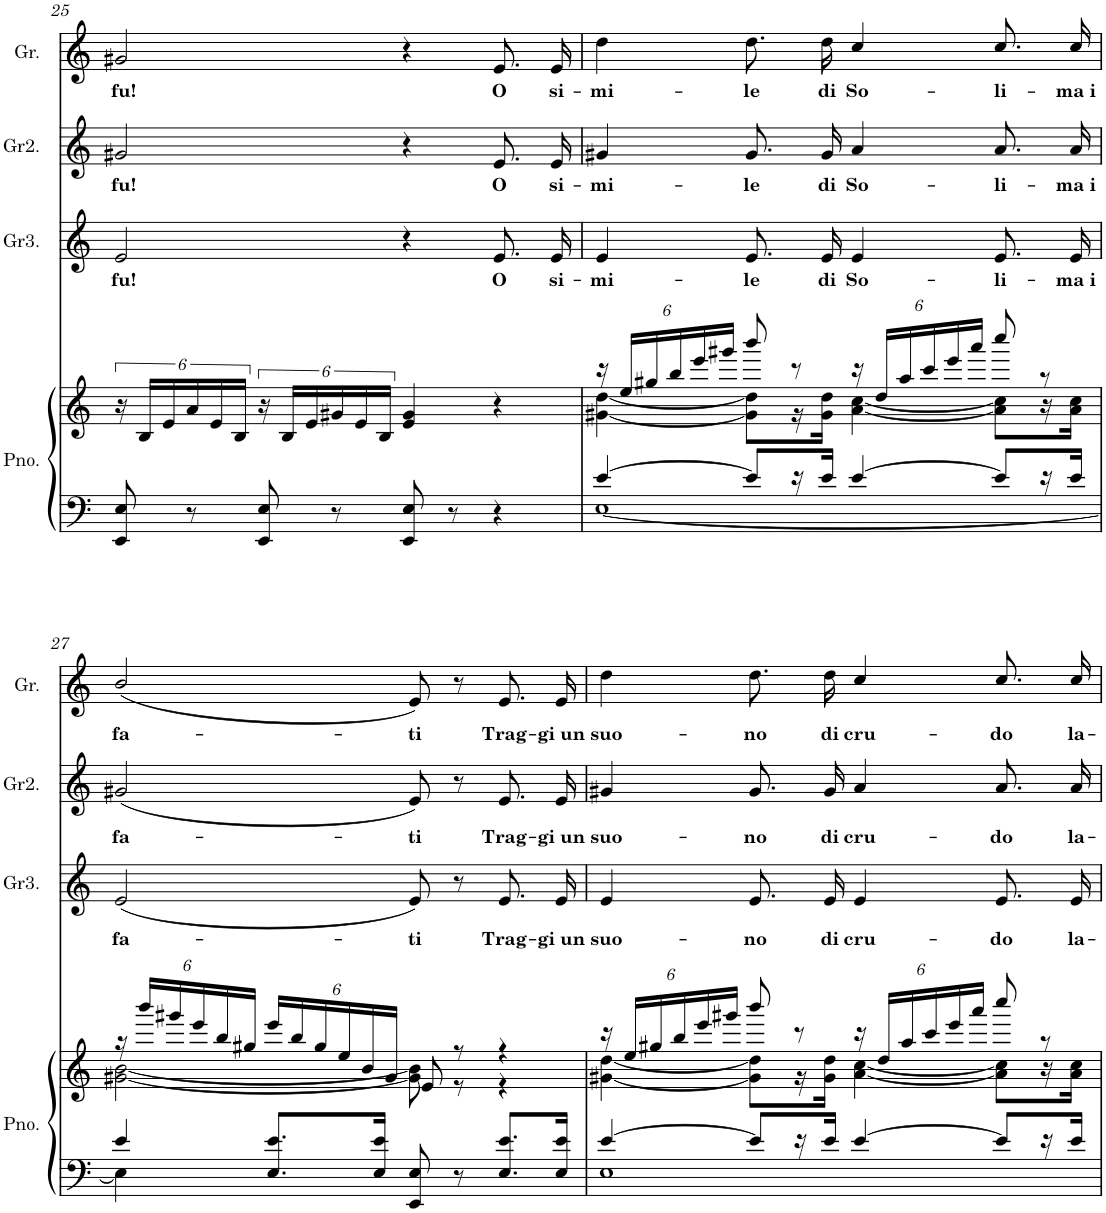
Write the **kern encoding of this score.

**kern	**kern	**kern	**text	**kern	**text	**kern	**text
*part4	*part4	*part3	*part3	*part2	*part2	*part1	*part1
*staff5	*staff4	*staff3	*staff3	*staff2	*staff2	*staff1	*staff1
*I"Piano	*	*I"Gralla3	*	*I"Gralla2	*	*I"Gralles	*
*I'Pno.	*	*I'Gr3.	*	*I'Gr2.	*	*I'Gr.	*
!!LO:PB:g=z
*clefF4	*clefG2	*clefG2	*	*clefG2	*	*clefG2	*
*k[]	*k[]	*k[]	*	*k[]	*	*k[]	*
*M4/4	*M4/4	*M4/4	*	*M4/4	*	*M4/4	*
=25	=25	=25	=25	=25	=25	=25	=25
!	!	!	!LO:LY:b	!	!LO:LY:b	!	!LO:LY:b
8EE/ 8E/	24r	2e/	fu!	2g#X/	fu!	2g#X/	fu!
.	24B/LL	.	.	.	.	.	.
.	24e/	.	.	.	.	.	.
8r	24a/	.	.	.	.	.	.
.	24e/	.	.	.	.	.	.
.	24B/JJ	.	.	.	.	.	.
8EE/ 8E/	24r	.	.	.	.	.	.
.	24B/LL	.	.	.	.	.	.
.	24e/	.	.	.	.	.	.
8r	24g#X/	.	.	.	.	.	.
.	24e/	.	.	.	.	.	.
.	24B/JJ	.	.	.	.	.	.
8EE/ 8E/	4e/ 4g#/	4r	.	4r	.	4r	.
8r	.	.	.	.	.	.	.
!	!	!	!LO:LY:b	!	!LO:LY:b	!	!LO:LY:b
4r	4r	8.e/L	O	8.e/L	O	8.e/L	O
!	!	!	!LO:LY:b	!	!LO:LY:b	!	!LO:LY:b
.	.	16e/Jk	si-	16e/Jk	si-	16e/Jk	si-
=26	=26	=26	=26	=26	=26	=26	=26
*^	*	*	*	*	*	*	*
*	*	*Xbrackettup	*	*	*	*	*	*
*	*	*^	*	*	*	*	*	*
!	!	!	!	!	!LO:LY:b	!	!LO:LY:b	!	!LO:LY:b
[4e/	[1E	24r	[4g#X\ [4dd\	4e/	-mi-	4g#X/	-mi-	4dd\	-mi-
.	.	24ee/LL	.	.	.	.	.	.	.
.	.	24gg#X/	.	.	.	.	.	.	.
.	.	24bb/	.	.	.	.	.	.	.
.	.	24eee/	.	.	.	.	.	.	.
.	.	24ggg#X/JJ	.	.	.	.	.	.	.
!	!	!	!	!	!LO:LY:b	!	!LO:LY:b	!	!LO:LY:b
8e/L]	.	8bbb/	8g#\] 8dd\]L	8.e/L	-le	8.g#/L	-le	8.dd\L	-le
16r	.	8r	16r	.	.	.	.	.	.
!	!	!	!	!	!LO:LY:b	!	!LO:LY:b	!	!LO:LY:b
16e/JJ	.	.	16g#\ 16dd\JJ	16e/Jk	di	16g#/Jk	di	16dd\Jk	di
!	!	!	!	!	!LO:LY:b	!	!LO:LY:b	!	!LO:LY:b
[4e/	.	24r	[4a\ [4cc\	4e/	So-	4a/	So-	4cc/	So-
.	.	24dd/LL	.	.	.	.	.	.	.
.	.	24aa/	.	.	.	.	.	.	.
.	.	24ccc/	.	.	.	.	.	.	.
.	.	24eee/	.	.	.	.	.	.	.
.	.	24aaa/JJ	.	.	.	.	.	.	.
!	!	!	!	!	!LO:LY:b	!	!LO:LY:b	!	!LO:LY:b
8e/L]	.	8cccc/	8a\] 8cc\]L	8.e/L	-li-	8.a/L	-li-	8.cc/L	-li-
16r	.	8r	16r	.	.	.	.	.	.
!	!	!	!	!	!LO:LY:b	!	!LO:LY:b	!	!LO:LY:b
16e/JJ	.	.	16a\ 16cc\JJ	16e/Jk	ma i	16a/Jk	ma i	16cc/Jk	ma i
!!LO:LB:g=z
=27	=27	=27	=27	=27	=27	=27	=27	=27	=27
!	!	!	!	!	!LO:LY:b	!	!LO:LY:b	!	!LO:LY:b
4e/	4E\]	24r	[2g#X\ [2b\	(2e/	fa-	(2g#X/	fa-	(2b/	fa-
.	.	24bbb/LL	.	.	.	.	.	.	.
.	.	24ggg#X/	.	.	.	.	.	.	.
.	.	24eee/	.	.	.	.	.	.	.
.	.	24bb/	.	.	.	.	.	.	.
.	.	24gg#X/JJ	.	.	.	.	.	.	.
8.E/ 8.e/L	2.ryy	24eee/LL	.	.	.	.	.	.	.
.	.	24bb/	.	.	.	.	.	.	.
.	.	24gg#/	.	.	.	.	.	.	.
.	.	24ee/	.	.	.	.	.	.	.
.	.	24b/	.	.	.	.	.	.	.
16E/ 16e/Jk	.	.	.	.	.	.	.	.	.
.	.	24g#/JJ	.	.	.	.	.	.	.
!	!	!	!	!	!LO:LY:b	!	!LO:LY:b	!	!LO:LY:b
8EE/ 8E/	.	8e/	8g#\] 8b\]	8e/)	-ti	8e/)	-ti	8e/)	-ti
8r	.	8r	8r	8r	.	8r	.	8r	.
!	!	!	!	!	!LO:LY:b	!	!LO:LY:b	!	!LO:LY:b
8.E/ 8.e/L	.	4r	4r	8.e/L	Trag-	8.e/L	Trag-	8.e/L	Trag-
!	!	!	!	!	!LO:LY:b	!	!LO:LY:b	!	!LO:LY:b
16E/ 16e/Jk	.	.	.	16e/Jk	gi un	16e/Jk	gi un	16e/Jk	gi un
=28	=28	=28	=28	=28	=28	=28	=28	=28	=28
!	!	!	!	!	!LO:LY:b	!	!LO:LY:b	!	!LO:LY:b
[4e/	1E	24r	[4g#X\ [4dd\	4e/	suo-	4g#X/	suo-	4dd\	suo-
.	.	24ee/LL	.	.	.	.	.	.	.
.	.	24gg#X/	.	.	.	.	.	.	.
.	.	24bb/	.	.	.	.	.	.	.
.	.	24eee/	.	.	.	.	.	.	.
.	.	24ggg#X/JJ	.	.	.	.	.	.	.
!	!	!	!	!	!LO:LY:b	!	!LO:LY:b	!	!LO:LY:b
8e/L]	.	8bbb/	8g#\] 8dd\]L	8.e/L	-no	8.g#/L	-no	8.dd\L	-no
16r	.	8r	16r	.	.	.	.	.	.
!	!	!	!	!	!LO:LY:b	!	!LO:LY:b	!	!LO:LY:b
16e/JJ	.	.	16g#\ 16dd\JJ	16e/Jk	di	16g#/Jk	di	16dd\Jk	di
!	!	!	!	!	!LO:LY:b	!	!LO:LY:b	!	!LO:LY:b
[4e/	.	24r	[4a\ [4cc\	4e/	cru-	4a/	cru-	4cc/	cru-
.	.	24dd/LL	.	.	.	.	.	.	.
.	.	24aa/	.	.	.	.	.	.	.
.	.	24ccc/	.	.	.	.	.	.	.
.	.	24eee/	.	.	.	.	.	.	.
.	.	24aaa/JJ	.	.	.	.	.	.	.
!	!	!	!	!	!LO:LY:b	!	!LO:LY:b	!	!LO:LY:b
8e/L]	.	8cccc/	8a\] 8cc\]L	8.e/L	-do	8.a/L	-do	8.cc/L	-do
16r	.	8r	16r	.	.	.	.	.	.
!	!	!	!	!	!LO:LY:b	!	!LO:LY:b	!	!LO:LY:b
16e/JJ	.	.	16a\ 16cc\JJ	16e/Jk	la-	16a/Jk	la-	16cc/Jk	la-
*v	*v	*	*	*	*	*	*	*	*
*	*v	*v	*	*	*	*	*	*
=	=	=	=	=	=	=	=
*-	*-	*-	*-	*-	*-	*-	*-
